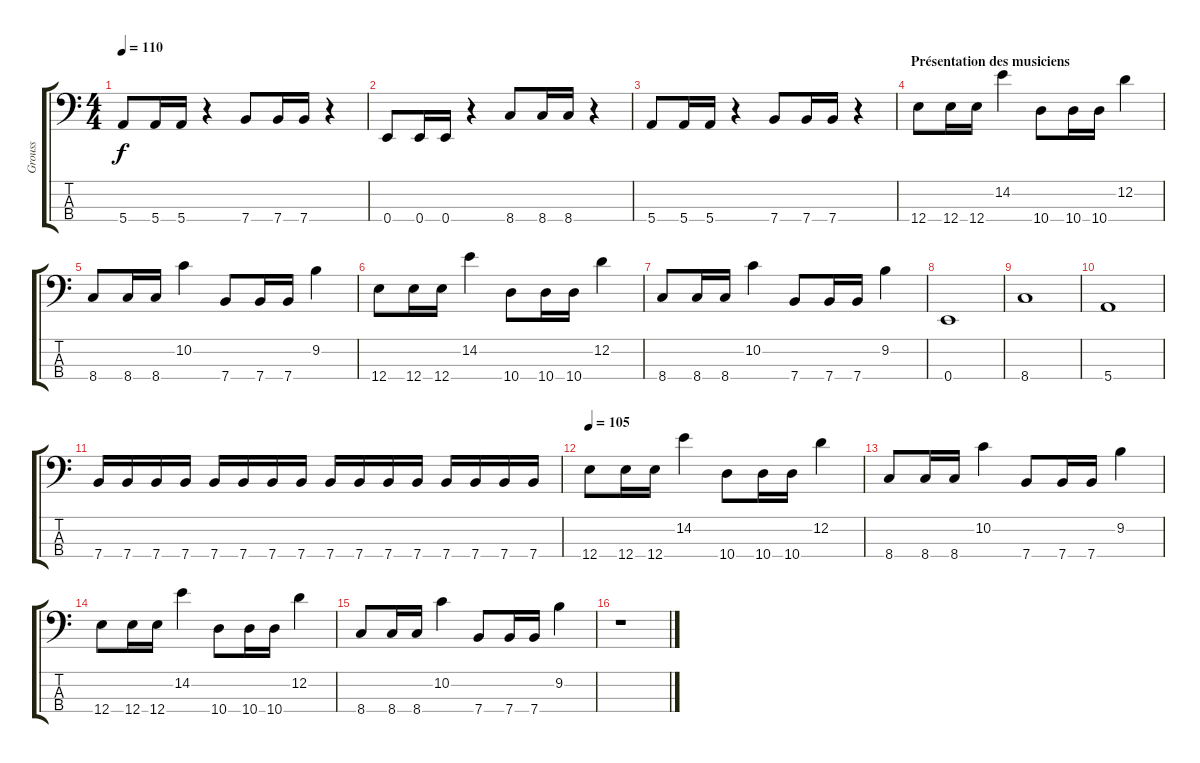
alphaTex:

\track ("Grouss" "Grouss") {instrument electricbassfinger}
\staff {score tabs}
\tuning (G2 D2 A1 E1) {hide}
\ts (4 4)
\tempo 110
\clef f4
\ks c
5.4.8{dy f} 5.4.16 5.4.16 r.4 7.4.8 7.4.16 7.4.16 r.4 |
0.4.8 0.4.16 0.4.16 r.4 8.4.8 8.4.16 8.4.16 r.4 |
5.4.8 5.4.16 5.4.16 r.4 7.4.8 7.4.16 7.4.16 r.4 |
\section ("" "Présentation des musiciens")
12.4.8 12.4.16 12.4.16 14.2.4 10.4.8 10.4.16 10.4.16 12.2.4 |
8.4.8 8.4.16 8.4.16 10.2.4 7.4.8 7.4.16 7.4.16 9.2.4 |
12.4.8 12.4.16 12.4.16 14.2.4 10.4.8 10.4.16 10.4.16 12.2.4 |
8.4.8 8.4.16 8.4.16 10.2.4 7.4.8 7.4.16 7.4.16 9.2.4 |
0.4.1 |
8.4.1 |
5.4.1 |
7.4.16 7.4.16 7.4.16 7.4.16 7.4.16 7.4.16 7.4.16 7.4.16 7.4.16 7.4.16 7.4.16 7.4.16 7.4.16 7.4.16 7.4.16 7.4.16 |
\tempo 105
12.4.8 12.4.16 12.4.16 14.2.4 10.4.8 10.4.16 10.4.16 12.2.4 |
8.4.8 8.4.16 8.4.16 10.2.4 7.4.8 7.4.16 7.4.16 9.2.4 |
12.4.8 12.4.16 12.4.16 14.2.4 10.4.8 10.4.16 10.4.16 12.2.4 |
8.4.8 8.4.16 8.4.16 10.2.4 7.4.8 7.4.16 7.4.16 9.2.4 |
r.1
